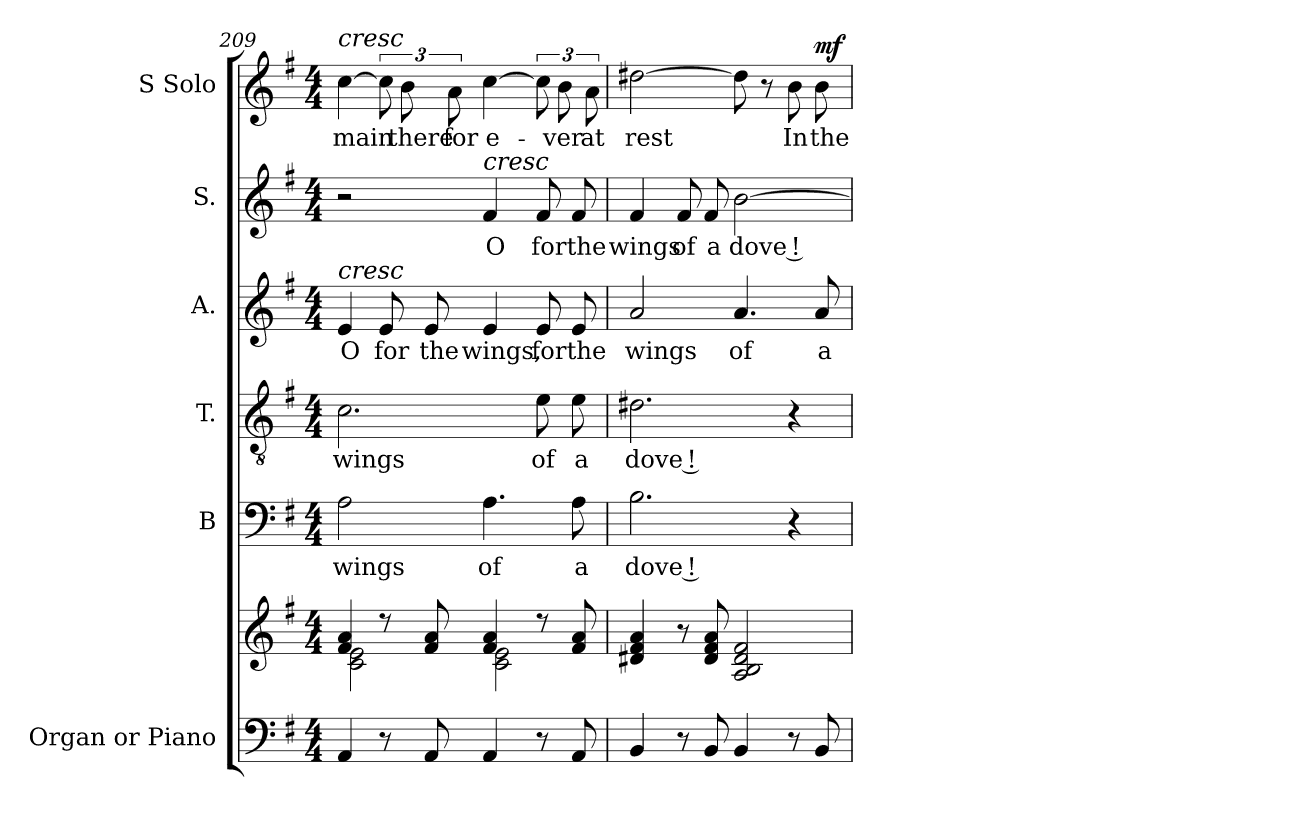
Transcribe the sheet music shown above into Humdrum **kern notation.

**kern	**kern	**kern	**text	**kern	**text	**kern	**text	**kern	**text	**kern	**text	**dynam
*part6	*part6	*part5	*part5	*part4	*part4	*part3	*part3	*part2	*part2	*part1	*part1	*part1
*staff7	*staff6	*staff5	*staff5	*staff4	*staff4	*staff3	*staff3	*staff2	*staff2	*staff1	*staff1	*staff1
*I"Organ or  Piano	*	*I"B	*	*I"T.	*	*I"A.	*	*I"S.	*	*I"S    Solo	*	*
*	*	*I'B.	*	*I'T.	*	*I'A.	*	*I'S.	*	*I'S.	*	*
*clefF4	*clefG2	*clefF4	*	*clefGv2	*	*clefG2	*	*clefG2	*	*clefG2	*	*
*	*	*	*	*ITrd7c12	*	*	*	*	*	*	*	*
*k[f#]	*k[f#]	*k[f#]	*	*k[f#]	*	*k[f#]	*	*k[f#]	*	*k[f#]	*	*
*G:	*G:	*G:	*	*G:	*	*G:	*	*G:	*	*G:	*	*
*M4/4	*M4/4	*M4/4	*	*M4/4	*	*M4/4	*	*M4/4	*	*M4/4	*	*
=209	=209	=209	=209	=209	=209	=209	=209	=209	=209	=209	=209	=209
*	*^	*	*	*	*	*	*	*	*	*	*	*
!	!	!	!	!	!	!	!	!	!	!	!LO:TX:a:i:t=cresc	!	!
!	!	!	!	!	!	!	!LO:TX:a:i:t=cresc	!	!	!	!	!	!
4AA/	4f#/ 4a/	2c\ 2e\	2A\	wings	2.C\	wings	4e/	O	2r	.	[4cc\	-main	.
8r	8r	.	.	.	.	.	8e/	for	.	.	12cc\]	.	.
.	.	.	.	.	.	.	.	.	.	.	12b\	there	.
8AA/	8f#/ 8a/	.	.	.	.	.	8e/	the	.	.	.	.	.
.	.	.	.	.	.	.	.	.	.	.	12a\	for	.
!	!	!	!	!	!	!	!	!	!LO:TX:a:i:t=cresc	!	!	!	!
4AA/	4f#/ 4a/	2c\ 2e\	4.A\	of	.	.	4e/	wings,	4f#/	O	[4cc\	e-	.
8r	8r	.	.	.	8E\	of	8e/	for	8f#/	for	12cc\]	.	.
.	.	.	.	.	.	.	.	.	.	.	12b\	-ver	.
8AA/	8f#/ 8a/	.	8A\	a	8E\	a	8e/	the	8f#/	the	.	.	.
.	.	.	.	.	.	.	.	.	.	.	12a\	at	.
*	*v	*v	*	*	*	*	*	*	*	*	*	*	*
=210	=210	=210	=210	=210	=210	=210	=210	=210	=210	=210	=210	=210
4BB/	4d#X/ 4f#/ 4a/	2.B\	dove !	2.D#X\	dove !	2a/	wings	4f#/	wings	[2dd#X\	rest	.
8r	8r	.	.	.	.	.	.	8f#/	of	.	.	.
8BB/	8d#/ 8f#/ 8a/	.	.	.	.	.	.	8f#/	a	.	.	.
4BB/	2A/ 2B/ 2d#/ 2f#/	.	.	.	.	4.a/	of	[2b\	dove !	8dd#\]	.	.
.	.	.	.	.	.	.	.	.	.	8r	.	.
8r	.	4r	.	4r	.	.	.	.	.	8b\	In	.
!	!	!	!	!	!	!	!	!	!	!	!	!LO:DY:a
8BB/	.	.	.	.	.	8a/	a	.	.	8b\	the	mf
=	=	=	=	=	=	=	=	=	=	=	=	=
*-	*-	*-	*-	*-	*-	*-	*-	*-	*-	*-	*-	*-
